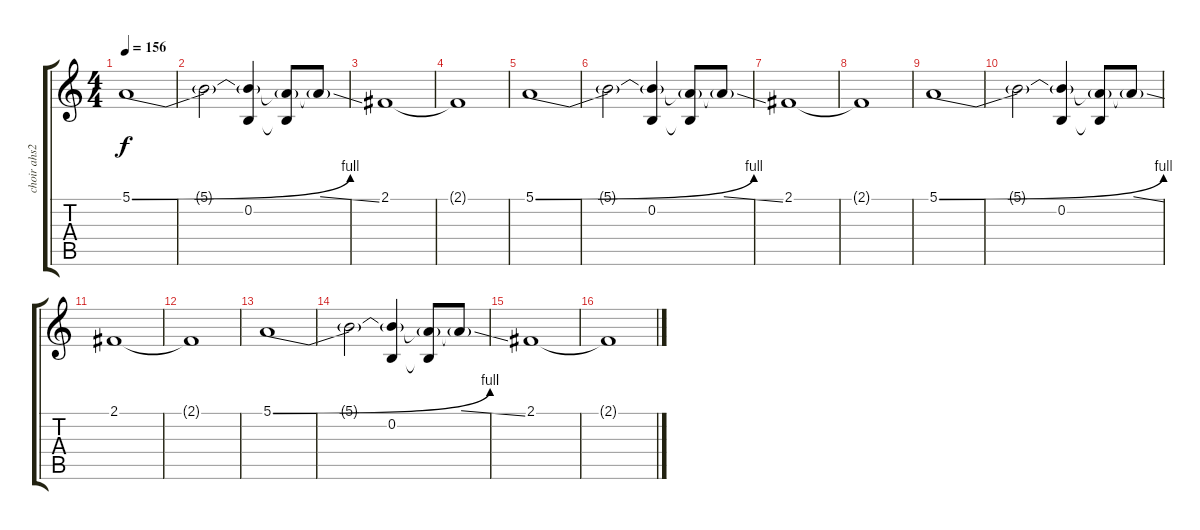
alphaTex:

\track ("choir ahs2" "choir ahs2") {instrument synthvoice}
\staff {score tabs}
\tuning (E4 B3 G3 D3 A2 E2) {hide}
\ts (4 4)
\tempo 156
\clef g2
\ks c
5.1{be (bend 0 0 60 4)}.1{dy f} |
5.1{t}.2 (5.1{t} 0.2).4 (5.1{t} 0.2{t}).8 5.1{ss t}.8 |
2.1.1 |
2.1{t}.1 |
5.1{be (bend 0 0 60 4)}.1 |
5.1{t}.2 (5.1{t} 0.2).4 (5.1{t} 0.2{t}).8 5.1{ss t}.8 |
2.1.1 |
2.1{t}.1 |
5.1{be (bend 0 0 60 4)}.1 |
5.1{t}.2 (5.1{t} 0.2).4 (5.1{t} 0.2{t}).8 5.1{ss t}.8 |
2.1.1 |
2.1{t}.1 |
5.1{be (bend 0 0 60 4)}.1 |
5.1{t}.2 (5.1{t} 0.2).4 (5.1{t} 0.2{t}).8 5.1{ss t}.8 |
2.1.1 |
2.1{t}.1
